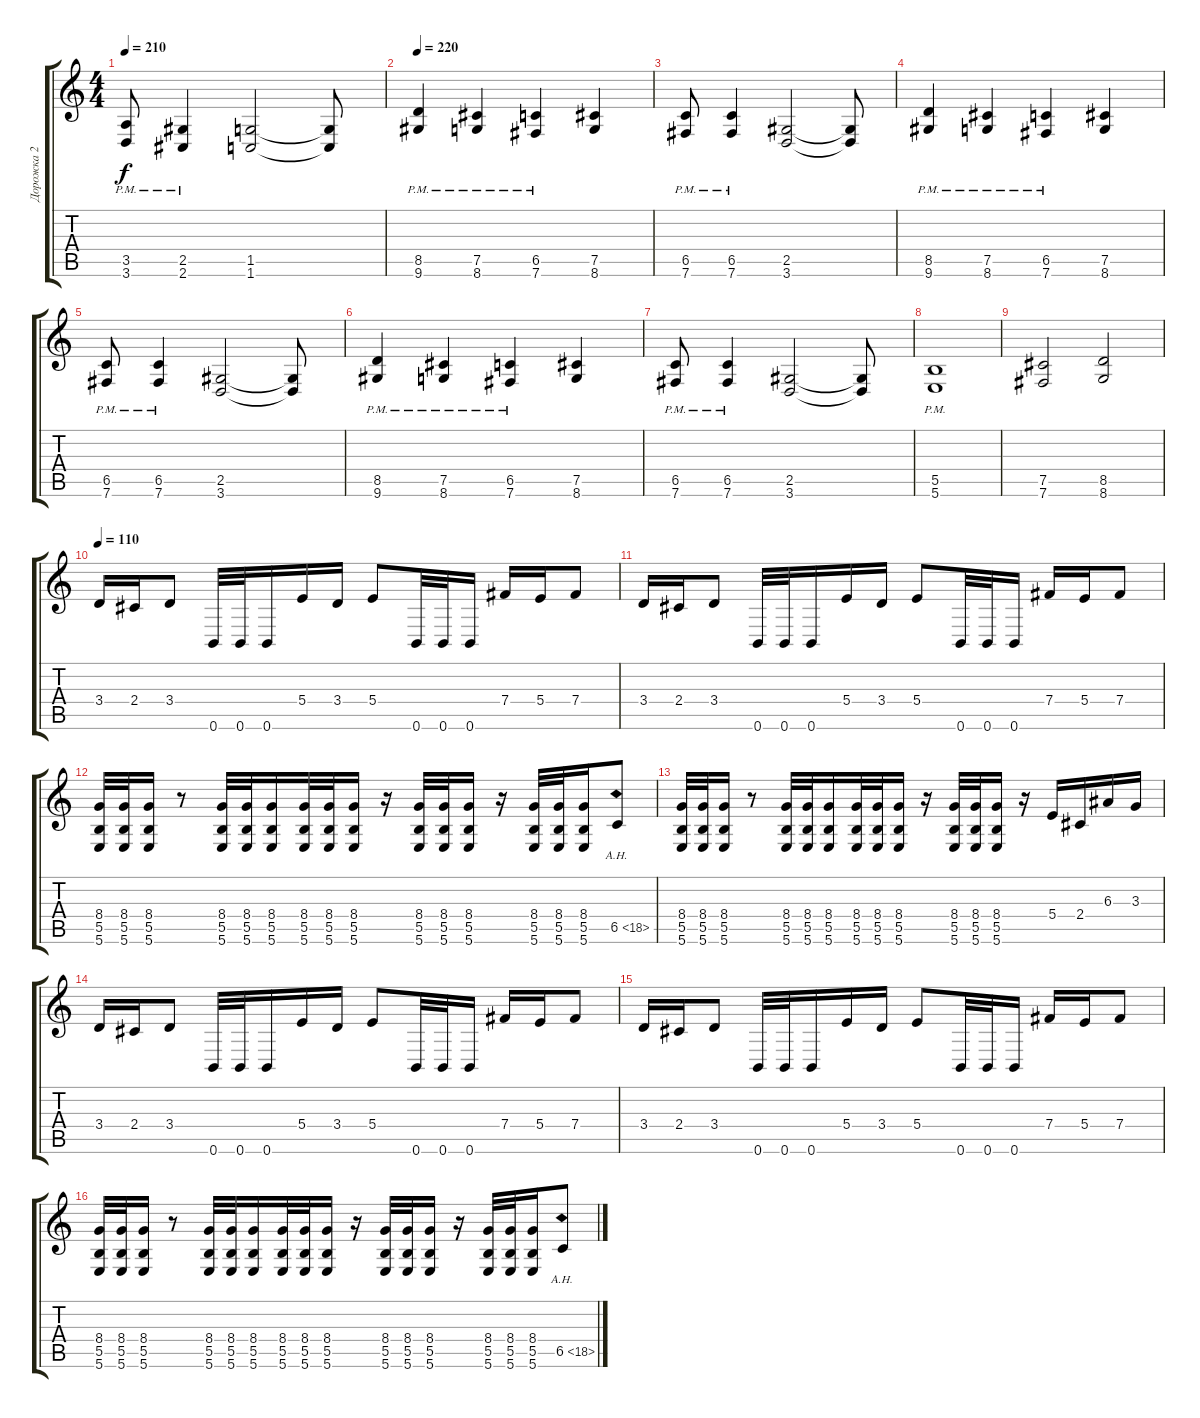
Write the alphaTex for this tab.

\track ("Дорожка 2" "Дорожка 2") {instrument distortionguitar}
\staff {score tabs}
\tuning (Db4 Ab3 E3 B2 Gb2 B1) {hide}
\ts (4 4)
\tempo 210
\clef g2
\ks c
(3.5{pm} 3.6).8{dy f} (2.5{pm} 2.6).4 (1.5 1.6).2 (1.5{t} 1.6{t}).8 |
\tempo 220
(8.5{pm} 9.6).4 (7.5{pm} 8.6).4 (6.5{pm} 7.6).4 (7.5 8.6).4 |
(6.5{pm} 7.6).8 (6.5{pm} 7.6).4 (2.5 3.6).2 (2.5{t} 3.6{t}).8 |
(8.5{pm} 9.6).4 (7.5{pm} 8.6).4 (6.5{pm} 7.6).4 (7.5 8.6).4 |
(6.5{pm} 7.6).8 (6.5{pm} 7.6).4 (2.5 3.6).2 (2.5{t} 3.6{t}).8 |
(8.5{pm} 9.6).4 (7.5{pm} 8.6).4 (6.5{pm} 7.6).4 (7.5 8.6).4 |
(6.5{pm} 7.6).8 (6.5{pm} 7.6).4 (2.5 3.6).2 (2.5{t} 3.6{t}).8 |
(5.5{pm} 5.6).1 |
(7.5 7.6).2 (8.5 8.6).2 |
\tempo 110
3.4.16 2.4.16 3.4.8 0.6.32 0.6.32 0.6.16 5.4.16 3.4.16 5.4.8 0.6.32 0.6.32 0.6.16 7.4.16 5.4.16 7.4.8 |
3.4.16 2.4.16 3.4.8 0.6.32 0.6.32 0.6.16 5.4.16 3.4.16 5.4.8 0.6.32 0.6.32 0.6.16 7.4.16 5.4.16 7.4.8 |
(8.4 5.5 5.6).32 (8.4 5.5 5.6).32 (8.4 5.5 5.6).16 r.8 (8.4 5.5 5.6).32 (8.4 5.5 5.6).32 (8.4 5.5 5.6).16 (8.4 5.5 5.6).32 (8.4 5.5 5.6).32 (8.4 5.5 5.6).16 r.16 (8.4 5.5 5.6).32 (8.4 5.5 5.6).32 (8.4 5.5 5.6).16 r.16 (8.4 5.5 5.6).32 (8.4 5.5 5.6).32 (8.4 5.5 5.6).16 6.5{ah 12}.8 |
(8.4 5.5 5.6).32 (8.4 5.5 5.6).32 (8.4 5.5 5.6).16 r.8 (8.4 5.5 5.6).32 (8.4 5.5 5.6).32 (8.4 5.5 5.6).16 (8.4 5.5 5.6).32 (8.4 5.5 5.6).32 (8.4 5.5 5.6).16 r.16 (8.4 5.5 5.6).32 (8.4 5.5 5.6).32 (8.4 5.5 5.6).16 r.16 5.4.16 2.4.16 6.3.16 3.3.16 |
3.4.16 2.4.16 3.4.8 0.6.32 0.6.32 0.6.16 5.4.16 3.4.16 5.4.8 0.6.32 0.6.32 0.6.16 7.4.16 5.4.16 7.4.8 |
3.4.16 2.4.16 3.4.8 0.6.32 0.6.32 0.6.16 5.4.16 3.4.16 5.4.8 0.6.32 0.6.32 0.6.16 7.4.16 5.4.16 7.4.8 |
(8.4 5.5 5.6).32 (8.4 5.5 5.6).32 (8.4 5.5 5.6).16 r.8 (8.4 5.5 5.6).32 (8.4 5.5 5.6).32 (8.4 5.5 5.6).16 (8.4 5.5 5.6).32 (8.4 5.5 5.6).32 (8.4 5.5 5.6).16 r.16 (8.4 5.5 5.6).32 (8.4 5.5 5.6).32 (8.4 5.5 5.6).16 r.16 (8.4 5.5 5.6).32 (8.4 5.5 5.6).32 (8.4 5.5 5.6).16 6.5{ah 12}.8
